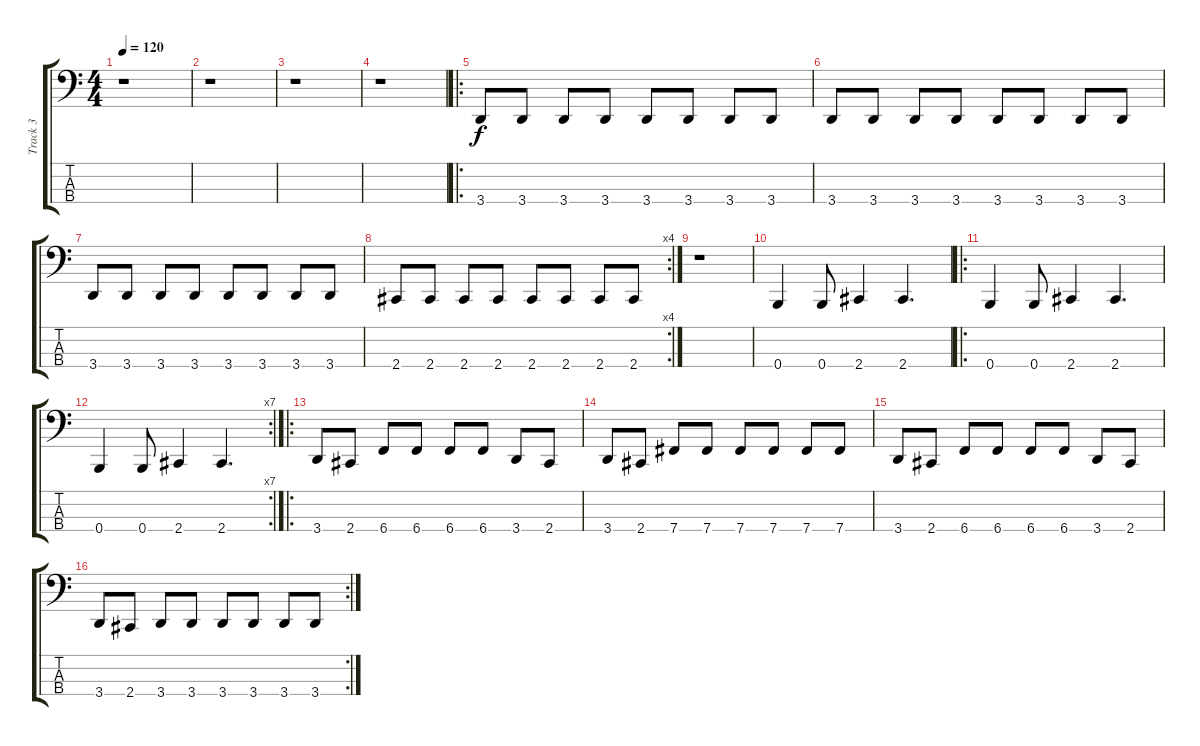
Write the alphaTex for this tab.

\track ("Track 3" "Track 3") {instrument electricbasspick}
\staff {score tabs}
\tuning (E2 B1 Gb1 B0) {hide}
\ts (4 4)
\tempo 120
\clef f4
\ks c
r.1{dy f} |
r.1 |
r.1 |
r.1 |
\ro
3.4.8 3.4.8 3.4.8 3.4.8 3.4.8 3.4.8 3.4.8 3.4.8 |
3.4.8 3.4.8 3.4.8 3.4.8 3.4.8 3.4.8 3.4.8 3.4.8 |
3.4.8 3.4.8 3.4.8 3.4.8 3.4.8 3.4.8 3.4.8 3.4.8 |
\rc 4
2.4.8 2.4.8 2.4.8 2.4.8 2.4.8 2.4.8 2.4.8 2.4.8 |
r.1 |
0.4.4 0.4.8 2.4.4 2.4.4{d} |
\ro
0.4.4 0.4.8 2.4.4 2.4.4{d} |
\rc 7
0.4.4 0.4.8 2.4.4 2.4.4{d} |
\ro
3.4.8 2.4.8 6.4.8 6.4.8 6.4.8 6.4.8 3.4.8 2.4.8 |
3.4.8 2.4.8 7.4.8 7.4.8 7.4.8 7.4.8 7.4.8 7.4.8 |
3.4.8 2.4.8 6.4.8 6.4.8 6.4.8 6.4.8 3.4.8 2.4.8 |
\rc 2
3.4.8 2.4.8 3.4.8 3.4.8 3.4.8 3.4.8 3.4.8 3.4.8
